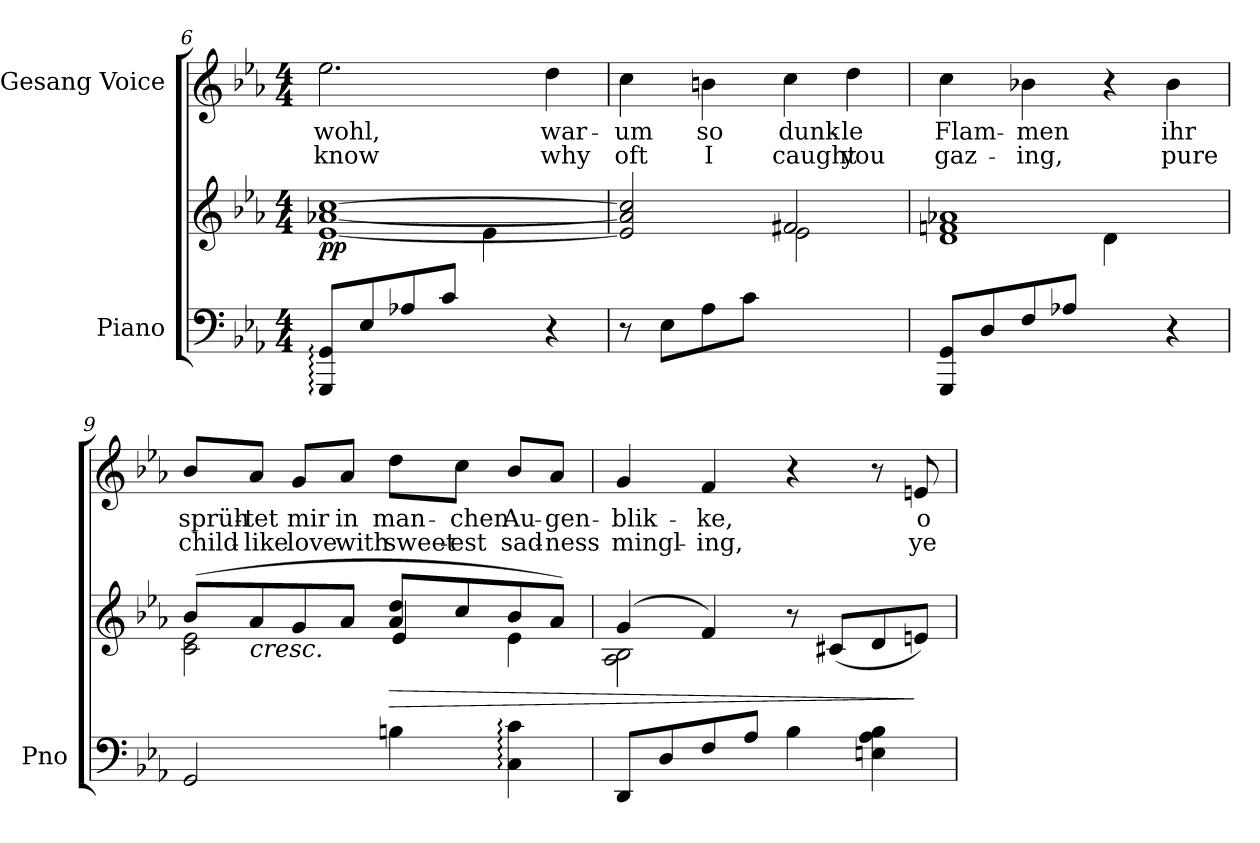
**kern	**kern	**dynam	**kern	**text	**text
*part2	*part2	*part2	*part1	*part1	*part1
*staff3	*staff2	*staff2/3	*staff1	*staff1	*staff1
*I"Piano	*	*	*I"Gesang Voice	*	*
*I'Pno	*	*	*	*	*
*clefF4	*clefG2	*	*clefG2	*	*
*k[b-e-a-]	*k[b-e-a-]	*	*k[b-e-a-]	*	*
*M4/4	*M4/4	*	*M4/4	*	*
=6	=6	=6	=6	=6	=6
*	*^	*	*	*	*
!	!	!	!LO:DY:b	!	!LO:LY:b	!LO:LY:b
(<8GGG/: 8GG/:L	[1e- [1a-X [1cc	2ryy	pp	2.ee-\	wohl,	know
8E-/	.	.	.	.	.	.
8A-X/	.	.	.	.	.	.
8c/J	.	.	.	.	.	.
4ryy	.	4e-\)	.	.	.	.
!	!	!	!	!	!LO:LY:b	!LO:LY:b
4r	.	4ryy	.	4dd\	war-	why
=7	=7	=7	=7	=7	=7	=7
!	!	!	!	!	!LO:LY:b	!LO:LY:b
8r	2e-/] 2a-/] 2cc/]	2ryy	.	4cc\	-um	oft
(<8E-\L	.	.	.	.	.	.
!	!	!	!	!	!LO:LY:b	!LO:LY:b
8A-\	.	.	.	4bn\	so	I
8c\J	.	.	.	.	.	.
!	!	!	!	!	!LO:LY:b	!LO:LY:b
2ryy	2f#X/	2e-\)	.	4cc\	dunk-	caught
!	!	!	!	!	!LO:LY:b	!LO:LY:b
.	.	.	.	4dd\	-le	you
=8	=8	=8	=8	=8	=8	=8
!	!	!	!	!	!LO:LY:b	!LO:LY:b
8GGG/ 8GG/L	1d 1fn 1a-X	2ryy	.	4cc\	Flam-	gaz-
(<8D/	.	.	.	.	.	.
!	!	!	!	!	!LO:LY:b	!LO:LY:b
8F/	.	.	.	4b-X\	-men	-ing,
8A-X/J	.	.	.	.	.	.
4ryy	.	4d\)	.	4r	.	.
!	!	!	!	!	!LO:LY:b	!LO:LY:b
4r	.	4ryy	.	4b-\	ihr	pure
!!LO:LB:g=z
=9	=9	=9	=9	=9	=9	=9
!	!	!	!	!	!LO:LY:b	!LO:LY:b
2GG/	(>8b-/L	2c\ 2e-\	.	8b-/L	sprüh-	child-
!	!	!	!LO:HP:b	!	!LO:LY:b	!LO:LY:b
.	8a-/	.	<	8a-/J	-tet	-like
!	!	!	!	!	!LO:LY:b	!LO:LY:b
.	8g/	.	.	8g/L	mir	love
!	!	!	!	!	!LO:LY:b	!LO:LY:b
.	8a-/J	.	.	8a-/J	in	with
!	!	!	!LO:HP:b	!	!LO:LY:b	!LO:LY:b
4Bn\	8a-/ 8dd/L	4e-/	>	8dd\L	man-	sweet-
!	!	!	!	!	!LO:LY:b	!LO:LY:b
.	8cc/	.	.	8cc\J	-chen	-est
!	!	!	!	!	!LO:LY:b	!LO:LY:b
4C\: 4c\:	8b-/	4e-\	.	8b-/L	Au-	sad-
!	!	!	!	!	!LO:LY:b	!LO:LY:b
.	8a-/J)	.	[	8a-/J	-gen-	-ness
=10	=10	=10	=10	=10	=10	=10
!	!	!	!	!	!LO:LY:b	!LO:LY:b
8DD/L	(>4g/	2A-\ 2B-\	.	4g/	-blik-	mingl-
8D/	.	.	.	.	.	.
!	!	!	!	!	!LO:LY:b	!LO:LY:b
8F/	4f/)	.	.	4f/	-ke,	-ing,
8A-/J	.	.	.	.	.	.
4B-\	8r	2ryy	.	4r	.	.
.	(<8c#X/L	.	.	.	.	.
4En\ 4A-\ 4B-\	8d/	.	.	8r	.	.
!	!	!	!	!	!LO:LY:b	!LO:LY:b
.	8en/J)	.	]	8en/	o	ye
*	*v	*v	*	*	*	*
=	=	=	=	=	=
*-	*-	*-	*-	*-	*-
